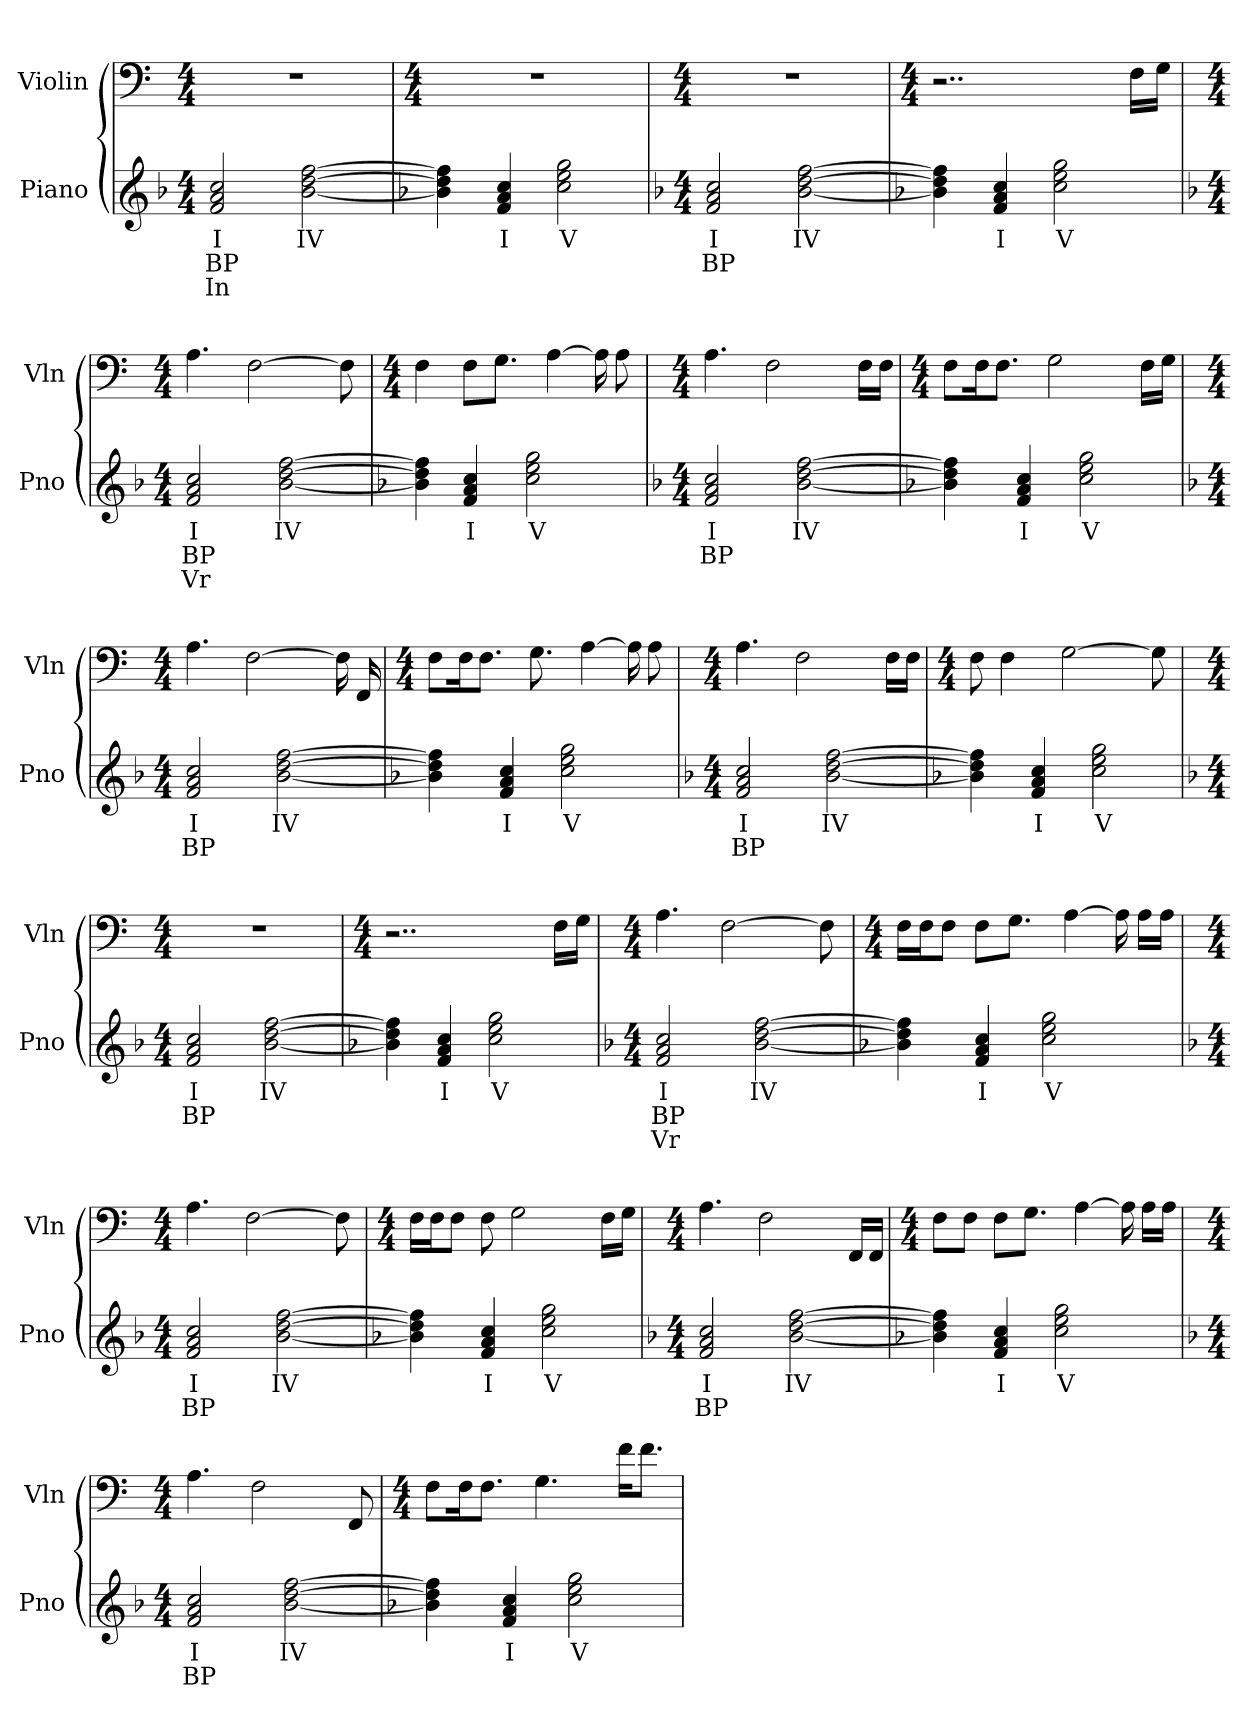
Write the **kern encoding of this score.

**kern	**text	**text	**text	**kern
*part2	*part2	*part2	*part2	*part1
*staff2	*staff2	*staff2	*staff2	*staff1
*I"Piano	*	*	*	*I"Violin
*I'Pno	*	*	*	*I'Vln
*k[b-]	*	*	*	*
*F:	*	*	*	*
*M4/4	*	*	*	*M4/4
=	=	=	=	=
2f 2a 2cc	I	BP	In	1r
[2b- [2dd [2ff	IV	.	.	.
=	=	=	=	=
*k[b-]	*	*	*	*
*F:	*	*	*	*
*	*	*	*	*M4/4
4b-] 4dd] 4ff]	.	.	.	1r
4f 4a 4cc	I	.	.	.
2cc 2ee 2gg	V	.	.	.
=	=	=	=	=
*k[b-]	*	*	*	*
*F:	*	*	*	*
*M4/4	*	*	*	*M4/4
2f 2a 2cc	I	BP	.	1r
[2b- [2dd [2ff	IV	.	.	.
=	=	=	=	=
*k[b-]	*	*	*	*
*F:	*	*	*	*
*	*	*	*	*M4/4
4b-] 4dd] 4ff]	.	.	.	2..r
4f 4a 4cc	I	.	.	.
2cc 2ee 2gg	V	.	.	.
.	.	.	.	16FLL
.	.	.	.	16GJJ
=	=	=	=	=
*k[b-]	*	*	*	*
*F:	*	*	*	*
*M4/4	*	*	*	*M4/4
2f 2a 2cc	I	BP	Vr	4.A
.	.	.	.	[2F
[2b- [2dd [2ff	IV	.	.	.
.	.	.	.	8F]
=	=	=	=	=
*k[b-]	*	*	*	*
*F:	*	*	*	*
*	*	*	*	*M4/4
4b-] 4dd] 4ff]	.	.	.	4F
4f 4a 4cc	I	.	.	8FL
.	.	.	.	8.GJ
2cc 2ee 2gg	V	.	.	.
.	.	.	.	[4A
.	.	.	.	16A]
.	.	.	.	8A
=	=	=	=	=
*k[b-]	*	*	*	*
*F:	*	*	*	*
*M4/4	*	*	*	*M4/4
2f 2a 2cc	I	BP	.	4.A
.	.	.	.	2F
[2b- [2dd [2ff	IV	.	.	.
.	.	.	.	16FLL
.	.	.	.	16FJJ
=	=	=	=	=
*k[b-]	*	*	*	*
*F:	*	*	*	*
*	*	*	*	*M4/4
4b-] 4dd] 4ff]	.	.	.	8FL
.	.	.	.	16FK
.	.	.	.	8.FJ
4f 4a 4cc	I	.	.	.
.	.	.	.	2G
2cc 2ee 2gg	V	.	.	.
.	.	.	.	16FLL
.	.	.	.	16GJJ
=	=	=	=	=
*k[b-]	*	*	*	*
*F:	*	*	*	*
*M4/4	*	*	*	*M4/4
2f 2a 2cc	I	BP	.	4.A
.	.	.	.	[2F
[2b- [2dd [2ff	IV	.	.	.
.	.	.	.	16F]
.	.	.	.	16FF
=	=	=	=	=
*k[b-]	*	*	*	*
*F:	*	*	*	*
*	*	*	*	*M4/4
4b-] 4dd] 4ff]	.	.	.	8FL
.	.	.	.	16FK
.	.	.	.	8.FJ
4f 4a 4cc	I	.	.	.
.	.	.	.	8.G
2cc 2ee 2gg	V	.	.	.
.	.	.	.	[4A
.	.	.	.	16A]
.	.	.	.	8A
=	=	=	=	=
*k[b-]	*	*	*	*
*F:	*	*	*	*
*M4/4	*	*	*	*M4/4
2f 2a 2cc	I	BP	.	4.A
.	.	.	.	2F
[2b- [2dd [2ff	IV	.	.	.
.	.	.	.	16FLL
.	.	.	.	16FJJ
=	=	=	=	=
*k[b-]	*	*	*	*
*F:	*	*	*	*
*	*	*	*	*M4/4
4b-] 4dd] 4ff]	.	.	.	8F
.	.	.	.	4F
4f 4a 4cc	I	.	.	.
.	.	.	.	[2G
2cc 2ee 2gg	V	.	.	.
.	.	.	.	8G]
=	=	=	=	=
*k[b-]	*	*	*	*
*F:	*	*	*	*
*M4/4	*	*	*	*M4/4
2f 2a 2cc	I	BP	.	1r
[2b- [2dd [2ff	IV	.	.	.
=	=	=	=	=
*k[b-]	*	*	*	*
*F:	*	*	*	*
*	*	*	*	*M4/4
4b-] 4dd] 4ff]	.	.	.	2..r
4f 4a 4cc	I	.	.	.
2cc 2ee 2gg	V	.	.	.
.	.	.	.	16FLL
.	.	.	.	16GJJ
=	=	=	=	=
*k[b-]	*	*	*	*
*F:	*	*	*	*
*M4/4	*	*	*	*M4/4
2f 2a 2cc	I	BP	Vr	4.A
.	.	.	.	[2F
[2b- [2dd [2ff	IV	.	.	.
.	.	.	.	8F]
=	=	=	=	=
*k[b-]	*	*	*	*
*F:	*	*	*	*
*	*	*	*	*M4/4
4b-] 4dd] 4ff]	.	.	.	16FLL
.	.	.	.	16FJ
.	.	.	.	8FJ
4f 4a 4cc	I	.	.	8FL
.	.	.	.	8.GJ
2cc 2ee 2gg	V	.	.	.
.	.	.	.	[4A
.	.	.	.	16A]
.	.	.	.	16ALL
.	.	.	.	16AJJ
=	=	=	=	=
*k[b-]	*	*	*	*
*F:	*	*	*	*
*M4/4	*	*	*	*M4/4
2f 2a 2cc	I	BP	.	4.A
.	.	.	.	[2F
[2b- [2dd [2ff	IV	.	.	.
.	.	.	.	8F]
=	=	=	=	=
*k[b-]	*	*	*	*
*F:	*	*	*	*
*	*	*	*	*M4/4
4b-] 4dd] 4ff]	.	.	.	16FLL
.	.	.	.	16FJ
.	.	.	.	8FJ
4f 4a 4cc	I	.	.	8F
.	.	.	.	2G
2cc 2ee 2gg	V	.	.	.
.	.	.	.	16FLL
.	.	.	.	16GJJ
=	=	=	=	=
*k[b-]	*	*	*	*
*F:	*	*	*	*
*M4/4	*	*	*	*M4/4
2f 2a 2cc	I	BP	.	4.A
.	.	.	.	2F
[2b- [2dd [2ff	IV	.	.	.
.	.	.	.	16FFLL
.	.	.	.	16FFJJ
=	=	=	=	=
*k[b-]	*	*	*	*
*F:	*	*	*	*
*	*	*	*	*M4/4
4b-] 4dd] 4ff]	.	.	.	8FL
.	.	.	.	8FJ
4f 4a 4cc	I	.	.	8FL
.	.	.	.	8.GJ
2cc 2ee 2gg	V	.	.	.
.	.	.	.	[4A
.	.	.	.	16A]
.	.	.	.	16ALL
.	.	.	.	16AJJ
=	=	=	=	=
*k[b-]	*	*	*	*
*F:	*	*	*	*
*M4/4	*	*	*	*M4/4
2f 2a 2cc	I	BP	.	4.A
.	.	.	.	2F
[2b- [2dd [2ff	IV	.	.	.
.	.	.	.	8FF
=	=	=	=	=
*k[b-]	*	*	*	*
*F:	*	*	*	*
*	*	*	*	*M4/4
4b-] 4dd] 4ff]	.	.	.	8FL
.	.	.	.	16FK
.	.	.	.	8.FJ
4f 4a 4cc	I	.	.	.
.	.	.	.	4.G
2cc 2ee 2gg	V	.	.	.
.	.	.	.	16fKL
.	.	.	.	8.fJ
=	=	=	=	=
*-	*-	*-	*-	*-
